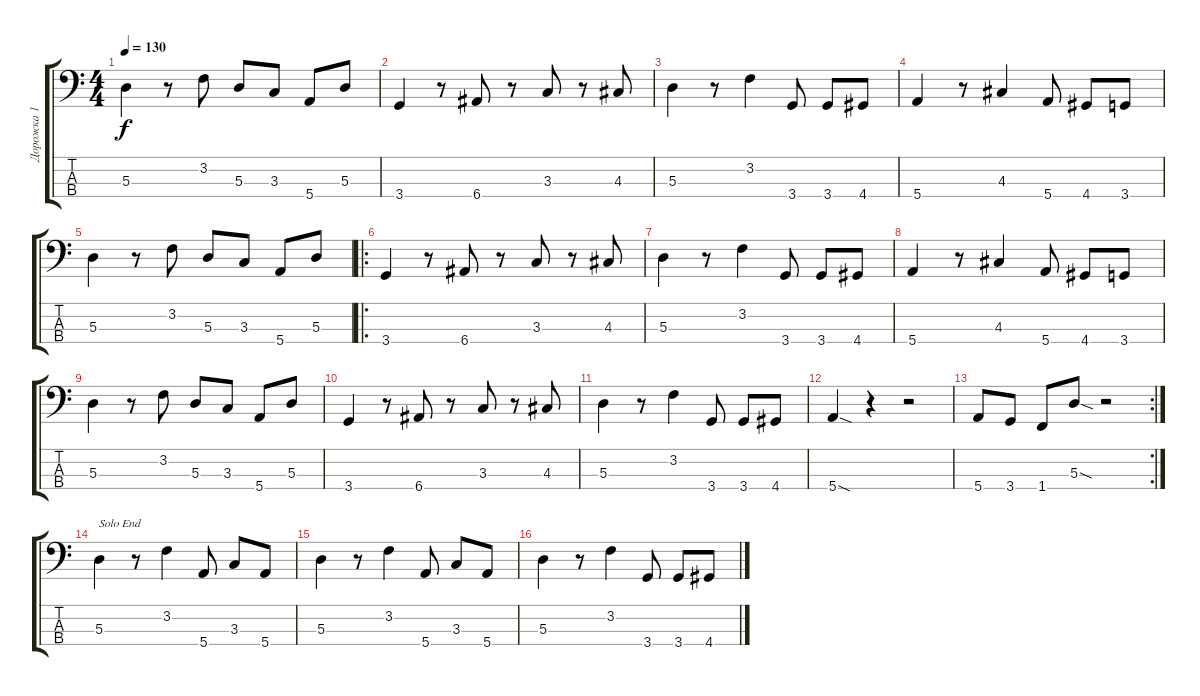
\track ("Дорожка 1" "Дорожка 1") {instrument slapbass1}
\staff {score tabs}
\tuning (G2 D2 A1 E1) {hide}
\ts (4 4)
\tempo 130
\clef f4
\ks c
5.3.4{dy f} r.8 3.2.8 5.3.8 3.3.8 5.4.8 5.3.8 |
3.4.4 r.8 6.4.8 r.8 3.3.8 r.8 4.3.8 |
5.3.4 r.8 3.2.4 3.4.8 3.4.8 4.4.8 |
5.4.4 r.8 4.3.4 5.4.8 4.4.8 3.4.8 |
5.3.4 r.8 3.2.8 5.3.8 3.3.8 5.4.8 5.3.8 |
\ro
3.4.4 r.8 6.4.8 r.8 3.3.8 r.8 4.3.8 |
5.3.4 r.8 3.2.4 3.4.8 3.4.8 4.4.8 |
5.4.4 r.8 4.3.4 5.4.8 4.4.8 3.4.8 |
5.3.4 r.8 3.2.8 5.3.8 3.3.8 5.4.8 5.3.8 |
3.4.4 r.8 6.4.8 r.8 3.3.8 r.8 4.3.8 |
5.3.4 r.8 3.2.4 3.4.8 3.4.8 4.4.8 |
5.4{sod}.4 r.4 r.2 |
\rc 2
5.4.8 3.4.8 1.4.8 5.3{sod}.8 r.2 |
5.3.4{txt "Solo End"} r.8 3.2.4 5.4.8 3.3.8 5.4.8 |
5.3.4 r.8 3.2.4 5.4.8 3.3.8 5.4.8 |
5.3.4 r.8 3.2.4 3.4.8 3.4.8 4.4.8
